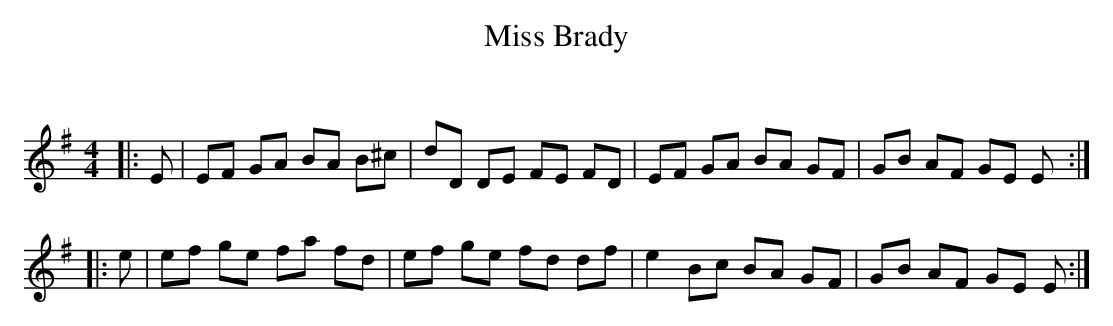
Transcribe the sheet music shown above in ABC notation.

X:1
T: Miss Brady
C:
Q: 232
K:Em
M:4/4
L:1/8
|:E|EF GA BA B^c|dD DE FE FD|EF GA BA GF|GB AF GE E:|
|:e|ef ge fa fd|ef ge fd df|e2 Bc BA GF|GB AF GE E:|
